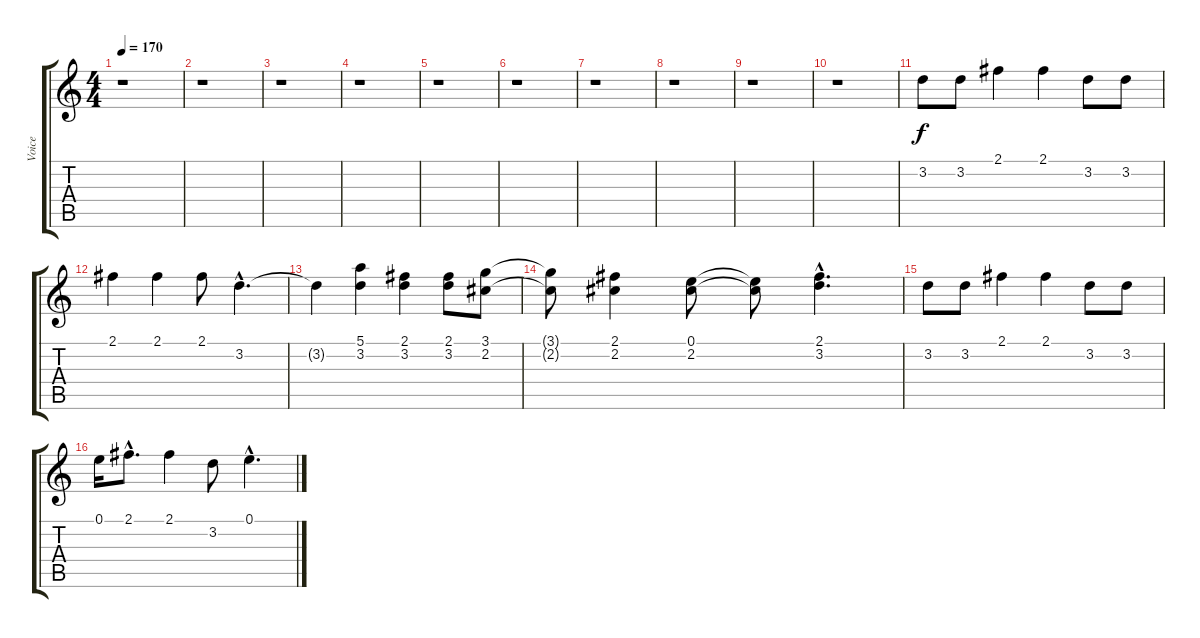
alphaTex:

\track ("Voice" "Voice") {instrument distortionguitar}
\staff {score tabs}
\tuning (E4 B3 G3 D3 A2 E2) {hide}
\ts (4 4)
\tempo 170
\clef g2
\ks c
r.1{dy f} |
r.1 |
r.1 |
r.1 |
r.1 |
r.1 |
r.1 |
r.1 |
r.1 |
r.1 |
3.2.8 3.2.8 2.1.4 2.1.4 3.2.8 3.2.8 |
2.1.4 2.1.4 2.1.8 3.2{hac}.4{d} |
3.2{t}.4 (5.1 3.2).4 (2.1 3.2).4 (2.1 3.2).8 (3.1 2.2).8 |
(3.1{t} 2.2{t}).8 (2.1 2.2).4 (0.1 2.2).8 (0.1{t} 2.2{t}).8 (2.1{hac} 3.2{hac}).4{d} |
3.2.8 3.2.8 2.1.4 2.1.4 3.2.8 3.2.8 |
0.1.16 2.1{hac}.8{d} 2.1.4 3.2.8 0.1{hac}.4{d}
